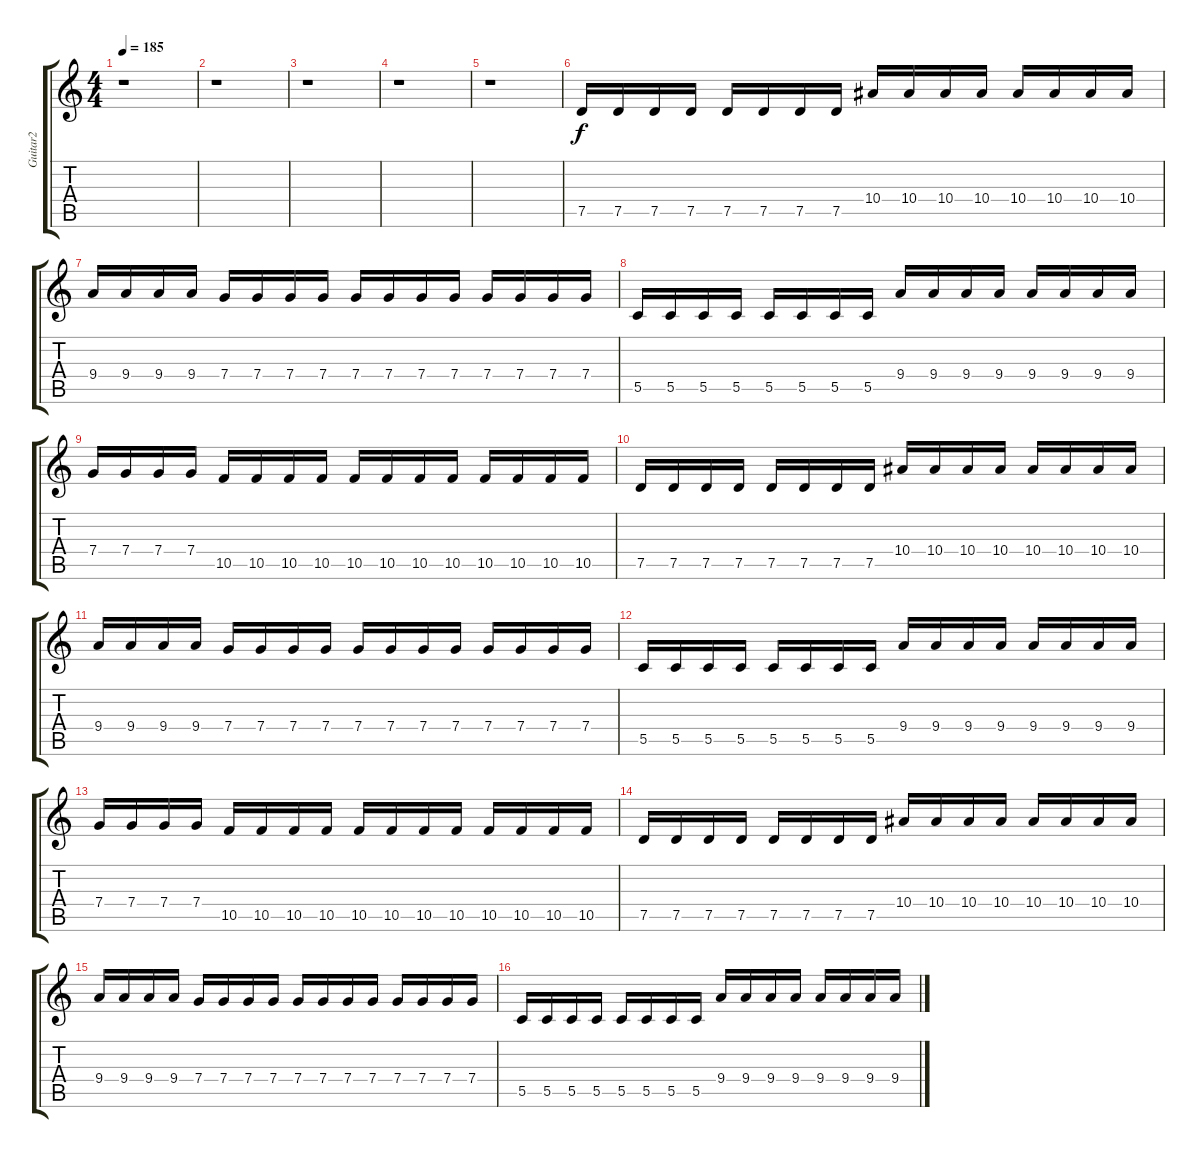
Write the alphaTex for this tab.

\track ("Guitar2" "Guitar2") {instrument distortionguitar}
\staff {score tabs}
\tuning (D4 A3 F3 C3 G2 D2) {hide}
\ts (4 4)
\tempo 185
\clef g2
\ks c
r.1{dy f instrument distortionguitar} |
r.1 |
r.1 |
r.1 |
r.1 |
7.5.16 7.5.16 7.5.16 7.5.16 7.5.16 7.5.16 7.5.16 7.5.16 10.4.16 10.4.16 10.4.16 10.4.16 10.4.16 10.4.16 10.4.16 10.4.16 |
9.4.16 9.4.16 9.4.16 9.4.16 7.4.16 7.4.16 7.4.16 7.4.16 7.4.16 7.4.16 7.4.16 7.4.16 7.4.16 7.4.16 7.4.16 7.4.16 |
5.5.16 5.5.16 5.5.16 5.5.16 5.5.16 5.5.16 5.5.16 5.5.16 9.4.16 9.4.16 9.4.16 9.4.16 9.4.16 9.4.16 9.4.16 9.4.16 |
7.4.16 7.4.16 7.4.16 7.4.16 10.5.16 10.5.16 10.5.16 10.5.16 10.5.16 10.5.16 10.5.16 10.5.16 10.5.16 10.5.16 10.5.16 10.5.16 |
7.5.16 7.5.16 7.5.16 7.5.16 7.5.16 7.5.16 7.5.16 7.5.16 10.4.16 10.4.16 10.4.16 10.4.16 10.4.16 10.4.16 10.4.16 10.4.16 |
9.4.16 9.4.16 9.4.16 9.4.16 7.4.16 7.4.16 7.4.16 7.4.16 7.4.16 7.4.16 7.4.16 7.4.16 7.4.16 7.4.16 7.4.16 7.4.16 |
5.5.16 5.5.16 5.5.16 5.5.16 5.5.16 5.5.16 5.5.16 5.5.16 9.4.16 9.4.16 9.4.16 9.4.16 9.4.16 9.4.16 9.4.16 9.4.16 |
7.4.16 7.4.16 7.4.16 7.4.16 10.5.16 10.5.16 10.5.16 10.5.16 10.5.16 10.5.16 10.5.16 10.5.16 10.5.16 10.5.16 10.5.16 10.5.16 |
7.5.16 7.5.16 7.5.16 7.5.16 7.5.16 7.5.16 7.5.16 7.5.16 10.4.16 10.4.16 10.4.16 10.4.16 10.4.16 10.4.16 10.4.16 10.4.16 |
9.4.16 9.4.16 9.4.16 9.4.16 7.4.16 7.4.16 7.4.16 7.4.16 7.4.16 7.4.16 7.4.16 7.4.16 7.4.16 7.4.16 7.4.16 7.4.16 |
5.5.16 5.5.16 5.5.16 5.5.16 5.5.16 5.5.16 5.5.16 5.5.16 9.4.16 9.4.16 9.4.16 9.4.16 9.4.16 9.4.16 9.4.16 9.4.16
